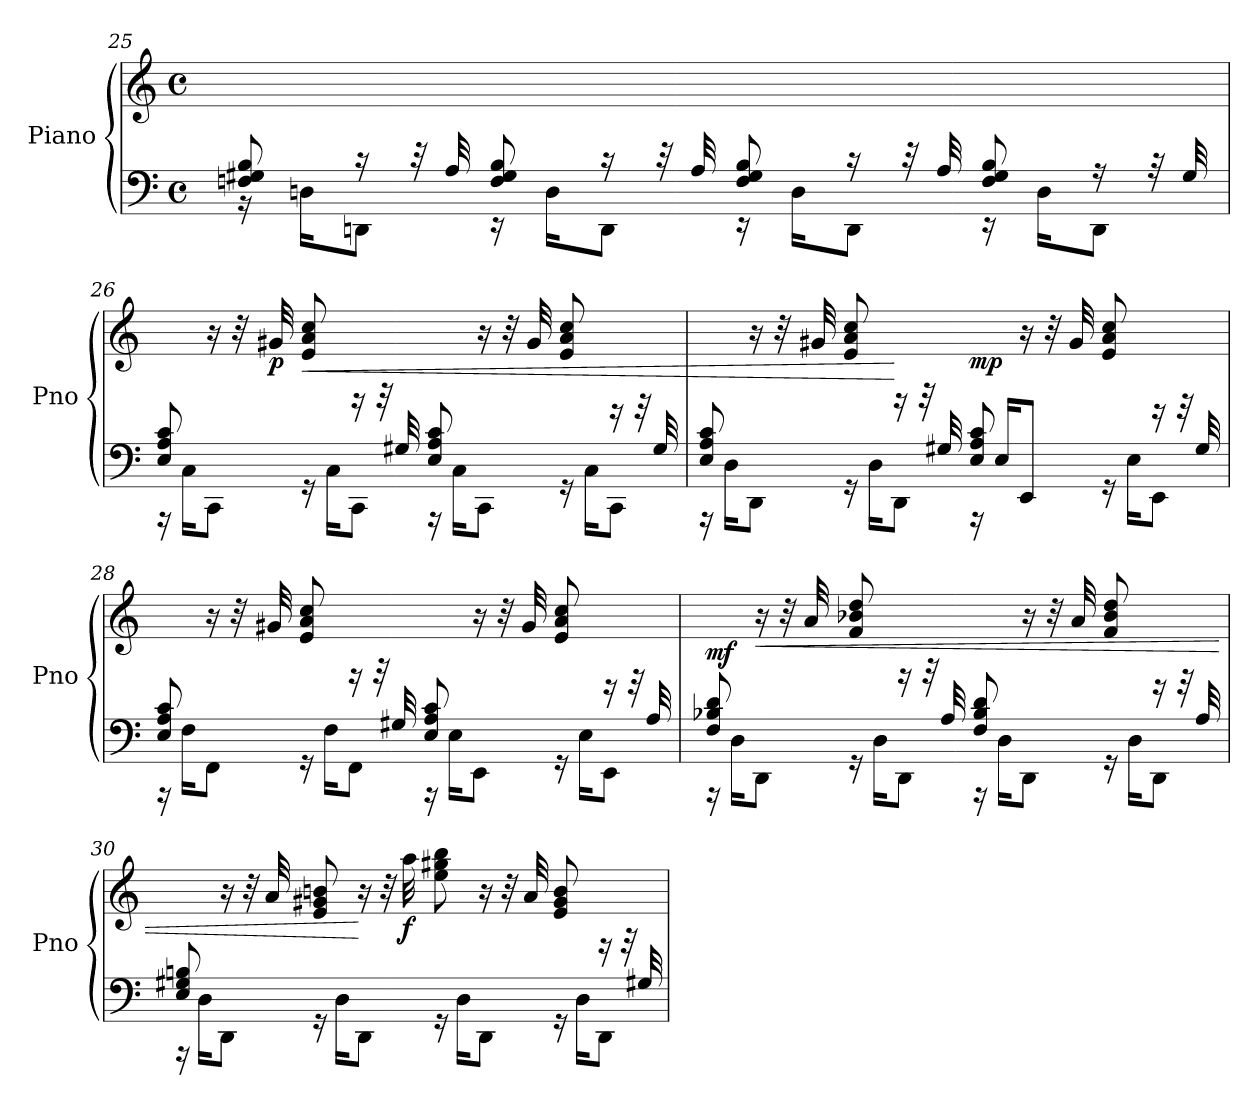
**kern	**kern	**dynam
*part1	*part1	*part1
*staff2	*staff1	*staff1/2
*I"Piano	*	*
*I'Pno	*	*
*clefF4	*clefG2	*
*k[]	*k[]	*
*M4/4	*M4/4	*
*met(c)	*met(c)	*
=25	=25	=25
*^	*	*
8Fn/ 8G#X/ 8B/	16r	1ryy	.
.	16Dn\KL	.	.
16r	8DDn\J	.	.
32r	.	.	.
32A/	.	.	.
8F/ 8G#/ 8B/	16r	.	.
.	16D\KL	.	.
16r	8DD\J	.	.
32r	.	.	.
32A/	.	.	.
8F/ 8G#/ 8B/	16r	.	.
.	16D\KL	.	.
16r	8DD\J	.	.
32r	.	.	.
32A/	.	.	.
8F/ 8G#/ 8B/	16r	.	.
.	16D\KL	.	.
16r	8DD\J	.	.
32r	.	.	.
32G#/	.	.	.
!!LO:LB:g=z
=26	=26	=26	=26
16rAAA	8E/ 8A/ 8c/	8ryy	.
16C\KL	.	.	.
8CC\J	4ryy	16r	.
.	.	32r	.
!	!	!	!LO:DY:b
.	.	32g#X/	p
!	!	!	!LO:HP:b
16rGG	.	8e/ 8a/ 8cc/	<
16C\KL	.	.	.
8CC\J	16rb	8ryy	.
.	32rb	.	.
.	32G#X/	.	.
16rAAA	8E/ 8A/ 8c/	8ryy	.
16C\KL	.	.	.
8CC\J	4ryy	16r	.
.	.	32r	.
.	.	32g#/	.
16rGG	.	8e/ 8a/ 8cc/	.
16C\KL	.	.	.
8CC\J	16rg	8ryy	.
.	32rg	.	.
.	32G#/	.	.
=27	=27	=27	=27
16rAAA	8E/ 8A/ 8c/	8ryy	.
16D\KL	.	.	.
8DD\J	4ryy	16r	.
.	.	32r	.
.	.	32g#X/	.
16rGG	.	8e/ 8a/ 8cc/	.
16D\KL	.	.	.
8DD\J	16rb	8ryy	[
.	32rb	.	.
.	32G#X/	.	.
!	!	!	!LO:DY:b
16rAAA	8E/ 8A/ 8c/	8ryy	mp
16E/KL	.	.	.
8EE/J	4ryy	16r	.
.	.	32r	.
.	.	32g#/	.
16rGG	.	8e/ 8a/ 8cc/	.
16E\KL	.	.	.
8EE\J	16rg	8ryy	.
.	32rg	.	.
.	32G#/	.	.
=28	=28	=28	=28
16rAAA	8E/ 8A/ 8c/	8ryy	.
16F\KL	.	.	.
8FF\J	4ryy	16r	.
.	.	32r	.
.	.	32g#X/	.
16rGG	.	8e/ 8a/ 8cc/	.
16F\KL	.	.	.
8FF\J	16rb	8ryy	.
.	32rb	.	.
.	32G#X/	.	.
16rAAA	8E/ 8A/ 8c/	8ryy	.
16E\KL	.	.	.
8EE\J	4ryy	16r	.
.	.	32r	.
.	.	32g#/	.
16rGG	.	8e/ 8a/ 8cc/	.
16E\KL	.	.	.
8EE\J	16rg	8ryy	.
.	32rg	.	.
.	32A/	.	.
!!LO:LB:g=z
=29	=29	=29	=29
!	!	!	!LO:DY:a=2
16rAAA	8F/ 8B-X/ 8d/	8ryy	mf
16D\KL	.	.	.
!	!	!	!LO:HP:b
8DD\J	4ryy	16r	<
.	.	32r	.
.	.	32a/	.
16rGG	.	8f/ 8b-X/ 8dd/	.
16D\KL	.	.	.
8DD\J	16rb	8ryy	.
.	32rb	.	.
.	32A/	.	.
16rAAA	8F/ 8B-/ 8d/	8ryy	.
16D\KL	.	.	.
8DD\J	4ryy	16r	.
.	.	32r	.
.	.	32a/	.
16rGG	.	8f/ 8b-/ 8dd/	.
16D\KL	.	.	.
8DD\J	16rg	8ryy	.
.	32rg	.	.
.	32A/	.	.
=30	=30	=30	=30
16rAAA	8E/ 8G#X/ 8Bn/	8ryy	.
16D\KL	.	.	.
8DD\J	2.ryy	16r	.
.	.	32r	.
.	.	32a/	.
16rGG	.	8e/ 8g#X/ 8bn/	.
16D\KL	.	.	.
8DD\J	.	16r	[
.	.	32r	.
!	!	!	!LO:DY:b
.	.	32aa\	f
16rGG	.	8ee\ 8gg#X\ 8bb\	.
16D\KL	.	.	.
8DD\J	.	16r	.
.	.	32r	.
.	.	32a/	.
16rGG	.	8e/ 8g#/ 8b/	.
16D\KL	.	.	.
8DD\J	16rg	8ryy	.
.	32rg	.	.
.	32G#X/	.	.
*v	*v	*	*
=	=	=
*-	*-	*-
